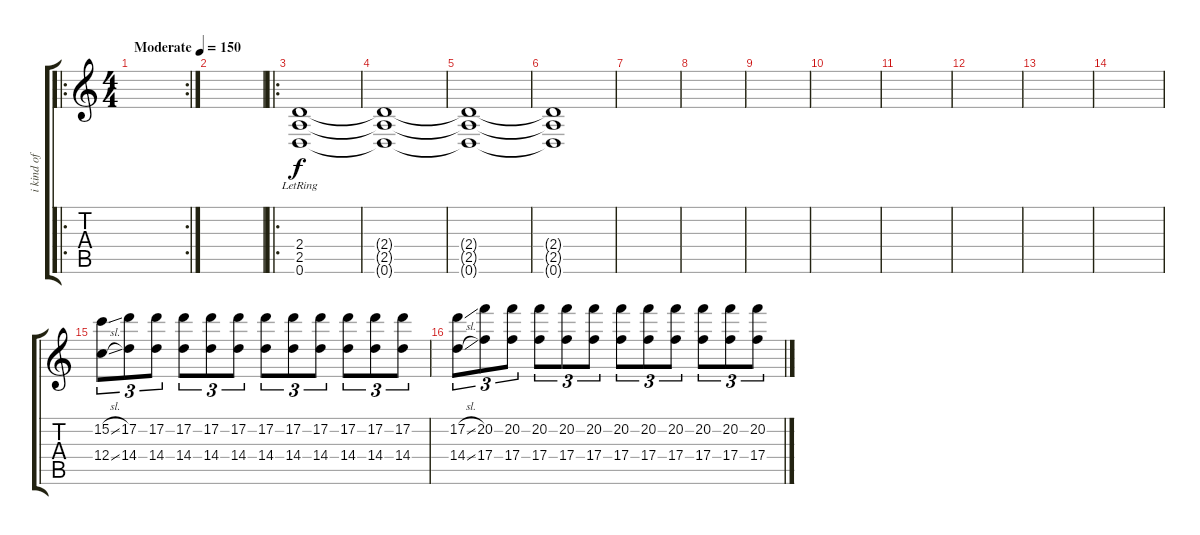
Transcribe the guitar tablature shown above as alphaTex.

\track ("i kind of miss this track" "i kind of ") {instrument distortionguitar}
\staff {score tabs}
\tuning (D4 A3 F3 C3 G2 D2) {hide}
\ro
\rc 2
\ts (4 4)
\tempo (150 "Moderate")
\clef g2
\ks c
|
|
\ro
(2.4{lr} 2.5 0.6).1 |
(2.4{t} 2.5{t} 0.6{t}).1 |
(2.4{t} 2.5{t} 0.6{t}).1 |
(2.4{t} 2.5{t} 0.6{t}).1 |
|
|
|
|
|
|
|
|
(15.2{sl} 12.4{sl}).8{tu (3 2)} (17.2 14.4).8{tu (3 2)} (17.2 14.4).8{tu (3 2)} (17.2 14.4).8{tu (3 2)} (17.2 14.4).8{tu (3 2)} (17.2 14.4).8{tu (3 2)} (17.2 14.4).8{tu (3 2)} (17.2 14.4).8{tu (3 2)} (17.2 14.4).8{tu (3 2)} (17.2 14.4).8{tu (3 2)} (17.2 14.4).8{tu (3 2)} (17.2 14.4).8{tu (3 2)} |
(17.2{sl} 14.4{sl}).8{tu (3 2)} (20.2 17.4).8{tu (3 2)} (20.2 17.4).8{tu (3 2)} (20.2 17.4).8{tu (3 2)} (20.2 17.4).8{tu (3 2)} (20.2 17.4).8{tu (3 2)} (20.2 17.4).8{tu (3 2)} (20.2 17.4).8{tu (3 2)} (20.2 17.4).8{tu (3 2)} (20.2 17.4).8{tu (3 2)} (20.2 17.4).8{tu (3 2)} (20.2 17.4).8{tu (3 2)}
